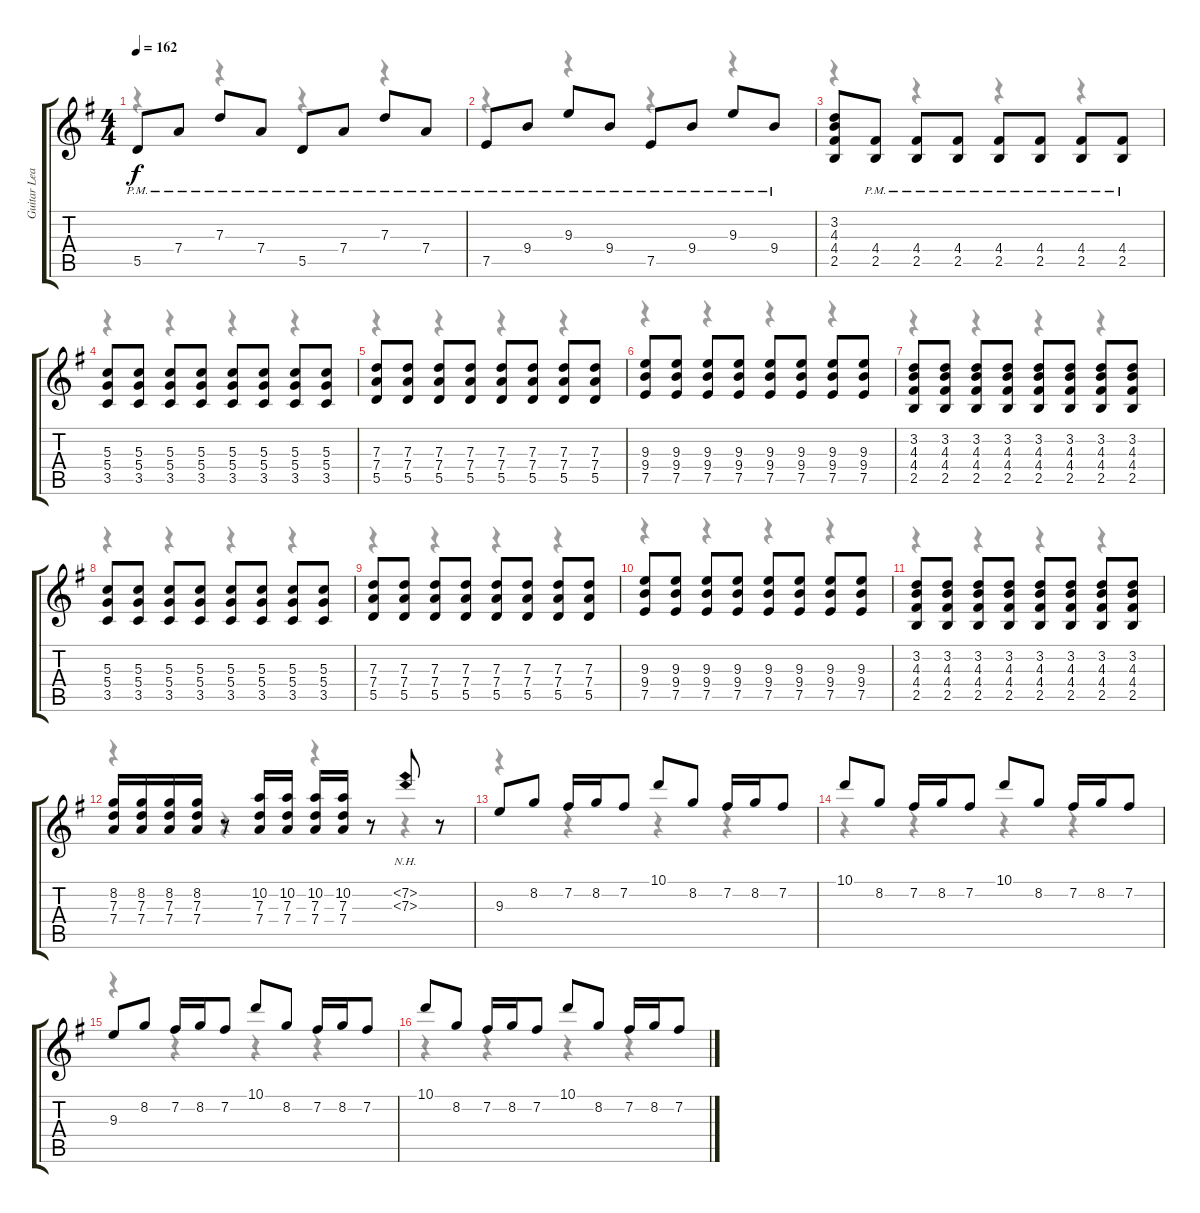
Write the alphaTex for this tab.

\track ("Guitar Lead" "Guitar Lea") {instrument distortionguitar}
\staff {score tabs}
\tuning (E4 B3 G3 D3 A2 E2) {hide}
\voice
\ts (4 4)
\tempo 162
\clef g2
\ks g
5.5{pm}.8{dy f} 7.4{pm}.8 7.3{pm}.8 7.4{pm}.8 5.5{pm}.8 7.4{pm}.8 7.3{pm}.8 7.4{pm}.8 |
7.5{pm}.8 9.4{pm}.8 9.3{pm}.8 9.4{pm}.8 7.5{pm}.8 9.4{pm}.8 9.3{pm}.8 9.4{pm}.8 |
(3.2 4.3 4.4 2.5).8 (4.4{pm} 2.5{pm}).8 (4.4{pm} 2.5{pm}).8 (4.4{pm} 2.5{pm}).8 (4.4{pm} 2.5{pm}).8 (4.4{pm} 2.5{pm}).8 (4.4{pm} 2.5{pm}).8 (4.4{pm} 2.5).8 |
(5.3 5.4 3.5).8 (5.3 5.4 3.5).8 (5.3 5.4 3.5).8 (5.3 5.4 3.5).8 (5.3 5.4 3.5).8 (5.3 5.4 3.5).8 (5.3 5.4 3.5).8 (5.3 5.4 3.5).8 |
(7.3 7.4 5.5).8 (7.3 7.4 5.5).8 (7.3 7.4 5.5).8 (7.3 7.4 5.5).8 (7.3 7.4 5.5).8 (7.3 7.4 5.5).8 (7.3 7.4 5.5).8 (7.3 7.4 5.5).8 |
(9.3 9.4 7.5).8 (9.3 9.4 7.5).8 (9.3 9.4 7.5).8 (9.3 9.4 7.5).8 (9.3 9.4 7.5).8 (9.3 9.4 7.5).8 (9.3 9.4 7.5).8 (9.3 9.4 7.5).8 |
(3.2 4.3 4.4 2.5).8 (3.2 4.3 4.4 2.5).8 (3.2 4.3 4.4 2.5).8 (3.2 4.3 4.4 2.5).8 (3.2 4.3 4.4 2.5).8 (3.2 4.3 4.4 2.5).8 (3.2 4.3 4.4 2.5).8 (3.2 4.3 4.4 2.5).8 |
(5.3 5.4 3.5).8 (5.3 5.4 3.5).8 (5.3 5.4 3.5).8 (5.3 5.4 3.5).8 (5.3 5.4 3.5).8 (5.3 5.4 3.5).8 (5.3 5.4 3.5).8 (5.3 5.4 3.5).8 |
(7.3 7.4 5.5).8 (7.3 7.4 5.5).8 (7.3 7.4 5.5).8 (7.3 7.4 5.5).8 (7.3 7.4 5.5).8 (7.3 7.4 5.5).8 (7.3 7.4 5.5).8 (7.3 7.4 5.5).8 |
(9.3 9.4 7.5).8 (9.3 9.4 7.5).8 (9.3 9.4 7.5).8 (9.3 9.4 7.5).8 (9.3 9.4 7.5).8 (9.3 9.4 7.5).8 (9.3 9.4 7.5).8 (9.3 9.4 7.5).8 |
(3.2 4.3 4.4 2.5).8 (3.2 4.3 4.4 2.5).8 (3.2 4.3 4.4 2.5).8 (3.2 4.3 4.4 2.5).8 (3.2 4.3 4.4 2.5).8 (3.2 4.3 4.4 2.5).8 (3.2 4.3 4.4 2.5).8 (3.2 4.3 4.4 2.5).8 |
(8.2 7.3 7.4).16 (8.2 7.3 7.4).16 (8.2 7.3 7.4).16 (8.2 7.3 7.4).16 r.8 (10.2 7.3 7.4).16 (10.2 7.3 7.4).16 (10.2 7.3 7.4).16 (10.2 7.3 7.4).16 r.8 (7.2{nh} 7.3{nh}).8 r.8 |
9.3.8 8.2.8 7.2.16 8.2.16 7.2.8 10.1.8 8.2.8 7.2.16 8.2.16 7.2.8 |
10.1.8 8.2.8 7.2.16 8.2.16 7.2.8 10.1.8 8.2.8 7.2.16 8.2.16 7.2.8 |
9.3.8 8.2.8 7.2.16 8.2.16 7.2.8 10.1.8 8.2.8 7.2.16 8.2.16 7.2.8 |
10.1.8 8.2.8 7.2.16 8.2.16 7.2.8 10.1.8 8.2.8 7.2.16 8.2.16 7.2.8
\voice
\clef g2
\ottava regular
\simile none
\ks g
r.4{dy f} r.4 r.4 r.4 |
r.4 r.4 r.4 r.4 |
r.4 r.4 r.4 r.4 |
r.4 r.4 r.4 r.4 |
r.4 r.4 r.4 r.4 |
r.4 r.4 r.4 r.4 |
r.4 r.4 r.4 r.4 |
r.4 r.4 r.4 r.4 |
r.4 r.4 r.4 r.4 |
r.4 r.4 r.4 r.4 |
r.4 r.4 r.4 r.4 |
r.4 r.4 r.4 r.4 |
r.4 r.4 r.4 r.4 |
r.4 r.4 r.4 r.4 |
r.4 r.4 r.4 r.4 |
r.4 r.4 r.4 r.4
